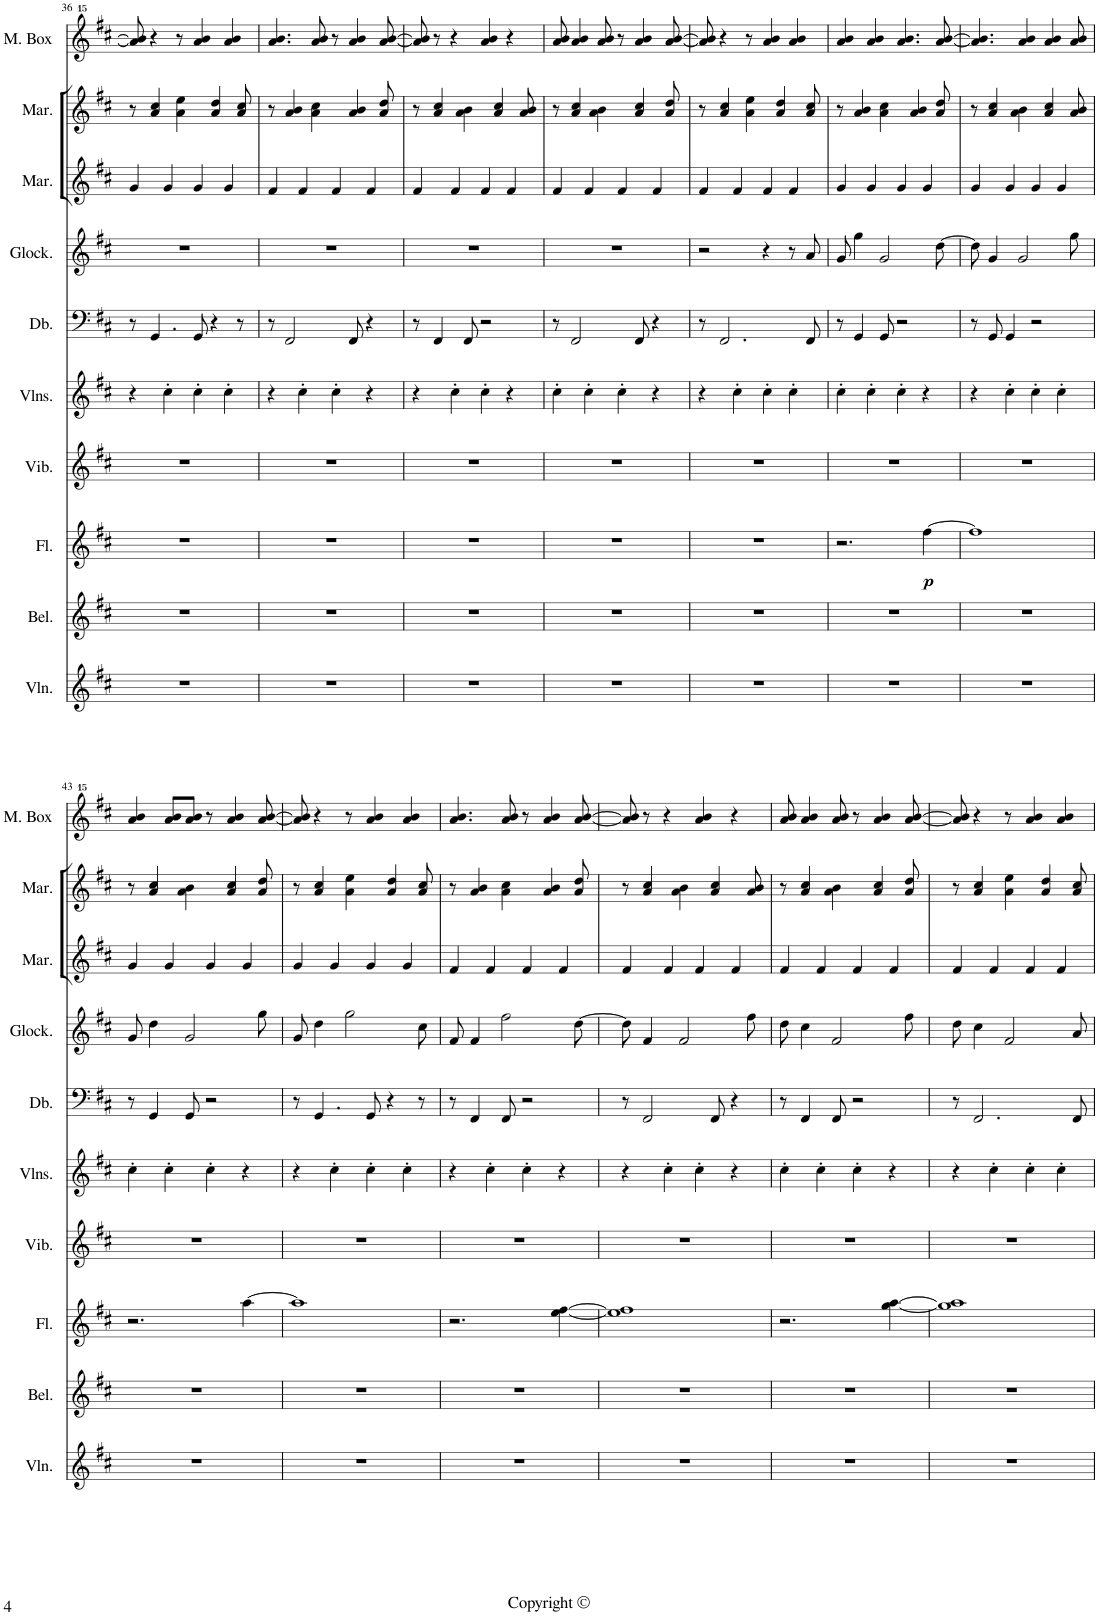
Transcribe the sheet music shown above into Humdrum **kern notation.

**kern	**kern	**kern	**dynam	**kern	**kern	**kern	**kern	**kern	**kern	**kern
*part10	*part9	*part8	*part8	*part7	*part6	*part5	*part4	*part3	*part2	*part1
*staff10	*staff9	*staff8	*staff8	*staff7	*staff6	*staff5	*staff4	*staff3	*staff2	*staff1
*I"Violin	*I"Tubular Bells	*I"Flute	*	*I"Vibraphone	*I"Violins	*I"Double Bass	*I"Glockenspiel	*I"Marimba	*I"Marimba	*I"Music Box
*I'Vln.	*I'Bel.	*I'Fl.	*	*I'Vib.	*I'Vlns.	*I'Db.	*I'Glock.	*I'Mar.	*I'Mar.	*I'M. Box
!!LO:PB:g=z
*clefG2	*clefG2	*clefG2	*	*clefG2	*clefG2	*clefF4	*clefG2	*clefG2	*clefG2	*clefG^^2
*	*	*	*	*	*	*Trd7c12	*Trd-14c-24	*	*	*
*k[f#c#]	*k[f#c#]	*k[f#c#]	*	*k[f#c#]	*k[f#c#]	*k[f#c#]	*k[f#c#]	*k[f#c#]	*k[f#c#]	*k[f#c#]
*M4/4	*M4/4	*M4/4	*	*M4/4	*M4/4	*M4/4	*M4/4	*M4/4	*M4/4	*M4/4
=36	=36	=36	=36	=36	=36	=36	=36	=36	=36	=36
1r	1r	1r	.	1r	4r	8r	1r	4g/	8r	8aaa/] 8bbb/]
.	.	.	.	.	.	4.GG/	.	.	4a/ 4cc#/	4r
.	.	.	.	.	4cc#'\	.	.	4g/	.	.
.	.	.	.	.	.	.	.	.	4a\ 4ee\	8r
.	.	.	.	.	4cc#'\	8GG/	.	4g/	.	4aaa/ 4bbb/
.	.	.	.	.	.	4r	.	.	4a/ 4dd/	.
.	.	.	.	.	4cc#'\	.	.	4g/	.	4aaa/ 4bbb/
.	.	.	.	.	.	8r	.	.	8a/ 8cc#/	.
=37	=37	=37	=37	=37	=37	=37	=37	=37	=37	=37
1r	1r	1r	.	1r	4r	8r	1r	4f#/	8r	4.aaa/ 4.bbb/
.	.	.	.	.	.	2FF#/	.	.	4a/ 4b/	.
.	.	.	.	.	4cc#'\	.	.	4f#/	.	.
.	.	.	.	.	.	.	.	.	4a\ 4cc#\	8aaa/ 8bbb/
.	.	.	.	.	4cc#'\	.	.	4f#/	.	8r
.	.	.	.	.	.	8FF#/	.	.	4a/ 4b/	4aaa/ 4bbb/
.	.	.	.	.	4r	4r	.	4f#/	.	.
.	.	.	.	.	.	.	.	.	8a/ 8dd/	[8aaa/ [8bbb/
=38	=38	=38	=38	=38	=38	=38	=38	=38	=38	=38
1r	1r	1r	.	1r	4r	8r	1r	4f#/	8r	8aaa/] 8bbb/]
.	.	.	.	.	.	4FF#/	.	.	4a/ 4cc#/	8r
.	.	.	.	.	4cc#'\	.	.	4f#/	.	4r
.	.	.	.	.	.	8FF#/	.	.	4a\ 4b\	.
.	.	.	.	.	4cc#'\	2r	.	4f#/	.	4aaa/ 4bbb/
.	.	.	.	.	.	.	.	.	4a/ 4cc#/	.
.	.	.	.	.	4r	.	.	4f#/	.	4r
.	.	.	.	.	.	.	.	.	8a/ 8b/	.
=39	=39	=39	=39	=39	=39	=39	=39	=39	=39	=39
1r	1r	1r	.	1r	4cc#'\	8r	1r	4f#/	8r	8aaa/ 8bbb/
.	.	.	.	.	.	2FF#/	.	.	4a/ 4cc#/	4aaa/ 4bbb/
.	.	.	.	.	4cc#'\	.	.	4f#/	.	.
.	.	.	.	.	.	.	.	.	4a\ 4b\	8aaa/ 8bbb/
.	.	.	.	.	4cc#'\	.	.	4f#/	.	8r
.	.	.	.	.	.	8FF#/	.	.	4a/ 4cc#/	4aaa/ 4bbb/
.	.	.	.	.	4r	4r	.	4f#/	.	.
.	.	.	.	.	.	.	.	.	8a/ 8dd/	[8aaa/ [8bbb/
=40	=40	=40	=40	=40	=40	=40	=40	=40	=40	=40
1r	1r	1r	.	1r	4r	8r	2r	4f#/	8r	8aaa/] 8bbb/]
.	.	.	.	.	.	2.FF#/	.	.	4a/ 4cc#/	4r
.	.	.	.	.	4cc#'\	.	.	4f#/	.	.
.	.	.	.	.	.	.	.	.	4a\ 4ee\	8r
.	.	.	.	.	4cc#'\	.	4r	4f#/	.	4aaa/ 4bbb/
.	.	.	.	.	.	.	.	.	4a/ 4dd/	.
.	.	.	.	.	4cc#'\	.	8r	4f#/	.	4aaa/ 4bbb/
.	.	.	.	.	.	8FF#/	8a/	.	8a/ 8cc#/	.
=41	=41	=41	=41	=41	=41	=41	=41	=41	=41	=41
1r	1r	2.r	.	1r	4cc#'\	8r	8g/	4g/	8r	4aaa/ 4bbb/
.	.	.	.	.	.	4GG/	4gg\	.	4a/ 4b/	.
.	.	.	.	.	4cc#'\	.	.	4g/	.	4aaa/ 4bbb/
.	.	.	.	.	.	8GG/	2g/	.	4a\ 4cc#\	.
.	.	.	.	.	4cc#'\	2r	.	4g/	.	4.aaa/ 4.bbb/
.	.	.	.	.	.	.	.	.	4a/ 4b/	.
!	!	!	!LO:DY:b	!	!	!	!	!	!	!
.	.	[4ff#\	p	.	4r	.	.	4g/	.	.
.	.	.	.	.	.	.	[8dd\	.	8a/ 8dd/	[8aaa/ [8bbb/
=42	=42	=42	=42	=42	=42	=42	=42	=42	=42	=42
1r	1r	1ff#]	.	1r	4r	8r	8dd\]	4g/	8r	4.aaa/] 4.bbb/]
.	.	.	.	.	.	8GG/	4g/	.	4a/ 4cc#/	.
.	.	.	.	.	4cc#'\	4GG/	.	4g/	.	.
.	.	.	.	.	.	.	2g/	.	4a\ 4b\	4aaa/ 4bbb/
.	.	.	.	.	4cc#'\	2r	.	4g/	.	.
.	.	.	.	.	.	.	.	.	4a/ 4cc#/	4aaa/ 4bbb/
.	.	.	.	.	4cc#'\	.	.	4g/	.	.
.	.	.	.	.	.	.	8gg\	.	8a/ 8b/	8aaa/ 8bbb/
!!LO:LB:g=z
=43	=43	=43	=43	=43	=43	=43	=43	=43	=43	=43
1r	1r	2.r	.	1r	4cc#'\	8r	8g/	4g/	8r	4aaa/ 4bbb/
.	.	.	.	.	.	4GG/	4dd\	.	4a/ 4cc#/	.
.	.	.	.	.	4cc#'\	.	.	4g/	.	8aaa/ 8bbb/L
.	.	.	.	.	.	8GG/	2g/	.	4a\ 4b\	8aaa/ 8bbb/J
.	.	.	.	.	4cc#'\	2r	.	4g/	.	8r
.	.	.	.	.	.	.	.	.	4a/ 4cc#/	4aaa/ 4bbb/
.	.	[4aa\	.	.	4r	.	.	4g/	.	.
.	.	.	.	.	.	.	8gg\	.	8a/ 8dd/	[8aaa/ [8bbb/
=44	=44	=44	=44	=44	=44	=44	=44	=44	=44	=44
1r	1r	1aa]	.	1r	4r	8r	8g/	4g/	8r	8aaa/] 8bbb/]
.	.	.	.	.	.	4.GG/	4dd\	.	4a/ 4cc#/	4r
.	.	.	.	.	4cc#'\	.	.	4g/	.	.
.	.	.	.	.	.	.	2gg\	.	4a\ 4ee\	8r
.	.	.	.	.	4cc#'\	8GG/	.	4g/	.	4aaa/ 4bbb/
.	.	.	.	.	.	4r	.	.	4a/ 4dd/	.
.	.	.	.	.	4cc#'\	.	.	4g/	.	4aaa/ 4bbb/
.	.	.	.	.	.	8r	8cc#\	.	8a/ 8cc#/	.
=45	=45	=45	=45	=45	=45	=45	=45	=45	=45	=45
1r	1r	2.r	.	1r	4r	8r	8f#/	4f#/	8r	4.aaa/ 4.bbb/
.	.	.	.	.	.	4FF#/	4f#/	.	4a/ 4b/	.
.	.	.	.	.	4cc#'\	.	.	4f#/	.	.
.	.	.	.	.	.	8FF#/	2ff#\	.	4a\ 4cc#\	8aaa/ 8bbb/
.	.	.	.	.	4cc#'\	2r	.	4f#/	.	8r
.	.	.	.	.	.	.	.	.	4a/ 4b/	4aaa/ 4bbb/
.	.	[4ee\ [4ff#\	.	.	4r	.	.	4f#/	.	.
.	.	.	.	.	.	.	[8dd\	.	8a/ 8dd/	[8aaa/ [8bbb/
=46	=46	=46	=46	=46	=46	=46	=46	=46	=46	=46
1r	1r	1ee] 1ff#]	.	1r	4r	8r	8dd\]	4f#/	8r	8aaa/] 8bbb/]
.	.	.	.	.	.	2FF#/	4f#/	.	4a/ 4cc#/	8r
.	.	.	.	.	4cc#'\	.	.	4f#/	.	4r
.	.	.	.	.	.	.	2f#/	.	4a\ 4b\	.
.	.	.	.	.	4cc#'\	.	.	4f#/	.	4aaa/ 4bbb/
.	.	.	.	.	.	8FF#/	.	.	4a/ 4cc#/	.
.	.	.	.	.	4r	4r	.	4f#/	.	4r
.	.	.	.	.	.	.	8ff#\	.	8a/ 8b/	.
=47	=47	=47	=47	=47	=47	=47	=47	=47	=47	=47
1r	1r	2.r	.	1r	4cc#'\	8r	8dd\	4f#/	8r	8aaa/ 8bbb/
.	.	.	.	.	.	4FF#/	4cc#\	.	4a/ 4cc#/	4aaa/ 4bbb/
.	.	.	.	.	4cc#'\	.	.	4f#/	.	.
.	.	.	.	.	.	8FF#/	2f#/	.	4a\ 4b\	8aaa/ 8bbb/
.	.	.	.	.	4cc#'\	2r	.	4f#/	.	8r
.	.	.	.	.	.	.	.	.	4a/ 4cc#/	4aaa/ 4bbb/
.	.	[4gg\ [4aa\	.	.	4r	.	.	4f#/	.	.
.	.	.	.	.	.	.	8ff#\	.	8a/ 8dd/	[8aaa/ [8bbb/
=48	=48	=48	=48	=48	=48	=48	=48	=48	=48	=48
1r	1r	1gg] 1aa]	.	1r	4r	8r	8dd\	4f#/	8r	8aaa/] 8bbb/]
.	.	.	.	.	.	2.FF#/	4cc#\	.	4a/ 4cc#/	4r
.	.	.	.	.	4cc#'\	.	.	4f#/	.	.
.	.	.	.	.	.	.	2f#/	.	4a\ 4ee\	8r
.	.	.	.	.	4cc#'\	.	.	4f#/	.	4aaa/ 4bbb/
.	.	.	.	.	.	.	.	.	4a/ 4dd/	.
.	.	.	.	.	4cc#'\	.	.	4f#/	.	4aaa/ 4bbb/
.	.	.	.	.	.	8FF#/	8a/	.	8a/ 8cc#/	.
=	=	=	=	=	=	=	=	=	=	=
*-	*-	*-	*-	*-	*-	*-	*-	*-	*-	*-
